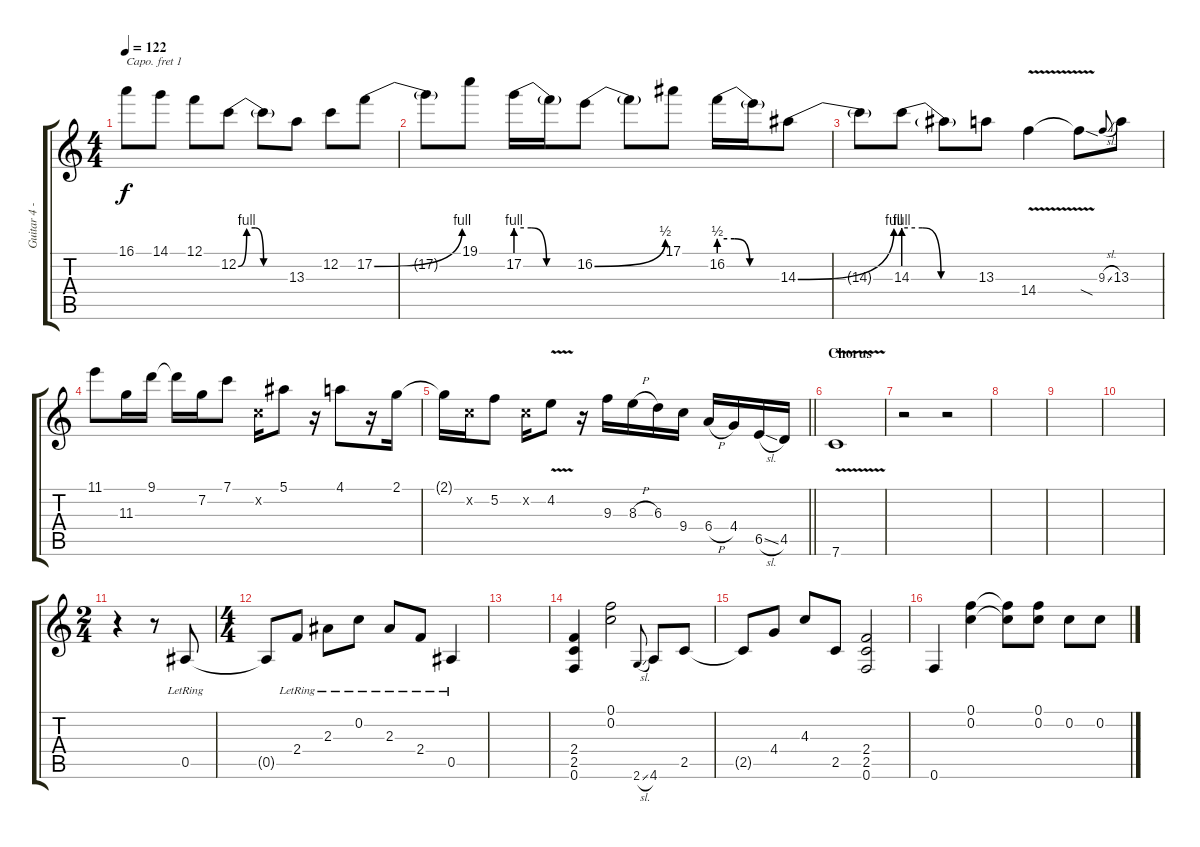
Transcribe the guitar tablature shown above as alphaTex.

\track ("Guitar 4 - Keith Urban" "Guitar 4 -") {instrument overdrivenguitar}
\staff {score tabs}
\capo 1
\tuning (E4 B3 G3 D3 A2 E2) {hide}
\ts (4 4)
\tempo 122
\clef g2
\ks c
16.1{t}.8{dy f} 14.1.8 12.1.8 12.2{be (custom 0 0 10 4 20 4 30 0 60 0)}.8 12.2{t}.8 13.3.8 12.2.8 17.2{be (bend 0 0 60 4)}.8 |
17.2{t}.8 19.1.8 17.2{be (custom 0 4 15 4 30 0 60 0)}.16 17.2{t}.16 16.2{be (bend 0 0 60 2)}.8 16.2{t}.8 17.1.8 16.2{be (custom 0 2 15 2 30 0 60 0)}.16 16.2{t}.16 14.3{be (bend 0 0 60 4)}.8 |
14.3{t}.8 14.3{be (custom 0 4 15 4 30 0 60 0)}.8 14.3{t}.8 13.3.8 14.4{v}.4 14.4{sod t}.8 9.3{sl}.8{gr onbeat} 13.3.8 |
11.1.8 11.3.16 9.1.16 9.1{t}.16 7.2.16 7.1.8 0.2{x}.16 5.1.8 r.16 4.1.8 r.16 2.1.16 |
\barLineRight lightlight
2.1{t}.16 0.2{x}.16 5.2.8 0.2{x}.16 4.2{v}.8 r.16 9.3.16 8.3{h}.16 6.3.16 9.4.16 6.4{h}.16 4.4.16 6.5{sl}.16 4.5.16 |
\section ("" "Chorus")
7.6{v}.1 |
r.2 r.2 |
|
|
|
\ts (2 4)
r.4{volume 9} r.8 0.5{lr}.8 |
\ts (4 4)
0.5{t}.8 2.4{lr}.8 2.3{lr}.8 0.2{lr}.8 2.3{lr}.8 2.4{lr}.8 0.5{lr}.4 |
|
(2.4 2.5 0.6).4 (0.1 0.2).2 2.6{sl}.8{gr onbeat} 4.6.8 2.5.8 |
2.5{t}.8 4.4.8 4.3.8 2.5.8 (2.4 2.5 0.6).2 |
0.6.4 (0.1 0.2).4 (0.1{t} 0.2{t}).8 (0.1 0.2).8 0.2.8 0.2.8
